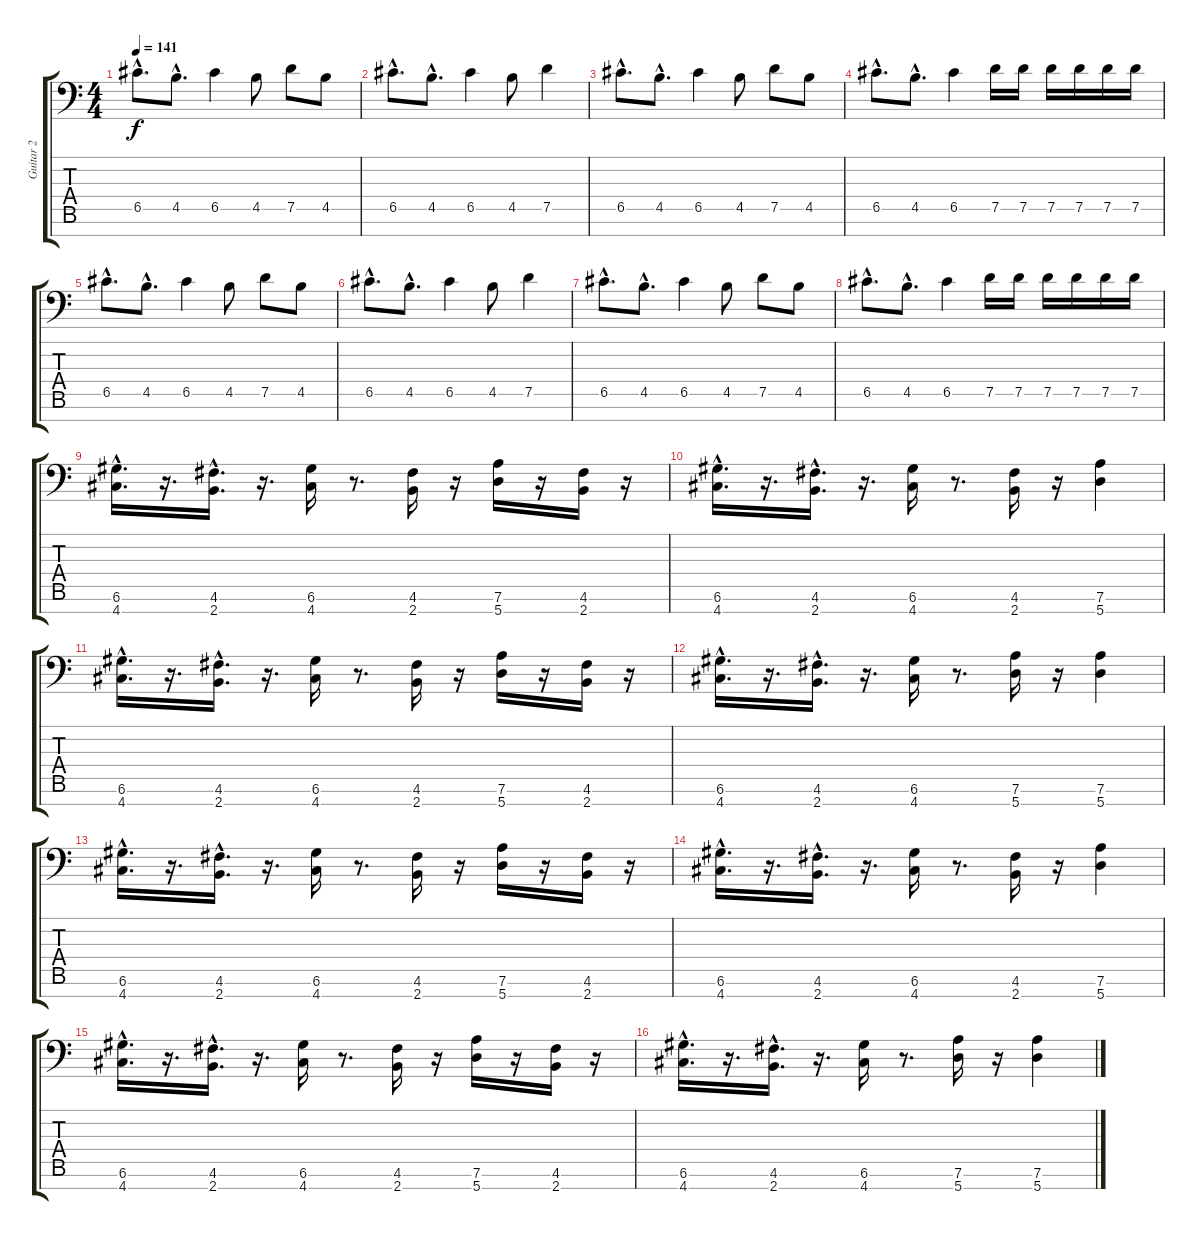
\track ("Guitar 2" "Guitar 2") {instrument distortionguitar}
\staff {score tabs}
\tuning (D4 A3 F3 C3 G2 D2 A1) {hide}
\ts (4 4)
\tempo 141
\clef f4
\ks c
6.5{hac}.8{d dy f} 4.5{hac}.8{d} 6.5.4 4.5.8 7.5.8 4.5.8 |
6.5{hac}.8{d} 4.5{hac}.8{d} 6.5.4 4.5.8 7.5.4 |
6.5{hac}.8{d} 4.5{hac}.8{d} 6.5.4 4.5.8 7.5.8 4.5.8 |
6.5{hac}.8{d} 4.5{hac}.8{d} 6.5.4 7.5.16 7.5.16 7.5.16 7.5.16 7.5.16 7.5.16 |
6.5{hac}.8{d} 4.5{hac}.8{d} 6.5.4 4.5.8 7.5.8 4.5.8 |
6.5{hac}.8{d} 4.5{hac}.8{d} 6.5.4 4.5.8 7.5.4 |
6.5{hac}.8{d} 4.5{hac}.8{d} 6.5.4 4.5.8 7.5.8 4.5.8 |
6.5{hac}.8{d} 4.5{hac}.8{d} 6.5.4 7.5.16 7.5.16 7.5.16 7.5.16 7.5.16 7.5.16 |
(6.6{hac} 4.7{hac}).16{d} r.16{d} (4.6{hac} 2.7{hac}).16{d} r.16{d} (6.6 4.7).16 r.8{d} (4.6 2.7).16 r.16 (7.6 5.7).16 r.16 (4.6 2.7).16 r.16 |
(6.6{hac} 4.7{hac}).16{d} r.16{d} (4.6{hac} 2.7{hac}).16{d} r.16{d} (6.6 4.7).16 r.8{d} (4.6 2.7).16 r.16 (7.6 5.7).4 |
(6.6{hac} 4.7{hac}).16{d} r.16{d} (4.6{hac} 2.7{hac}).16{d} r.16{d} (6.6 4.7).16 r.8{d} (4.6 2.7).16 r.16 (7.6 5.7).16 r.16 (4.6 2.7).16 r.16 |
(6.6{hac} 4.7{hac}).16{d} r.16{d} (4.6{hac} 2.7{hac}).16{d} r.16{d} (6.6 4.7).16 r.8{d} (7.6 5.7).16 r.16 (7.6 5.7).4 |
(6.6{hac} 4.7{hac}).16{d} r.16{d} (4.6{hac} 2.7{hac}).16{d} r.16{d} (6.6 4.7).16 r.8{d} (4.6 2.7).16 r.16 (7.6 5.7).16 r.16 (4.6 2.7).16 r.16 |
(6.6{hac} 4.7{hac}).16{d} r.16{d} (4.6{hac} 2.7{hac}).16{d} r.16{d} (6.6 4.7).16 r.8{d} (4.6 2.7).16 r.16 (7.6 5.7).4 |
(6.6{hac} 4.7{hac}).16{d} r.16{d} (4.6{hac} 2.7{hac}).16{d} r.16{d} (6.6 4.7).16 r.8{d} (4.6 2.7).16 r.16 (7.6 5.7).16 r.16 (4.6 2.7).16 r.16 |
(6.6{hac} 4.7{hac}).16{d} r.16{d} (4.6{hac} 2.7{hac}).16{d} r.16{d} (6.6 4.7).16 r.8{d} (7.6 5.7).16 r.16 (7.6 5.7).4
